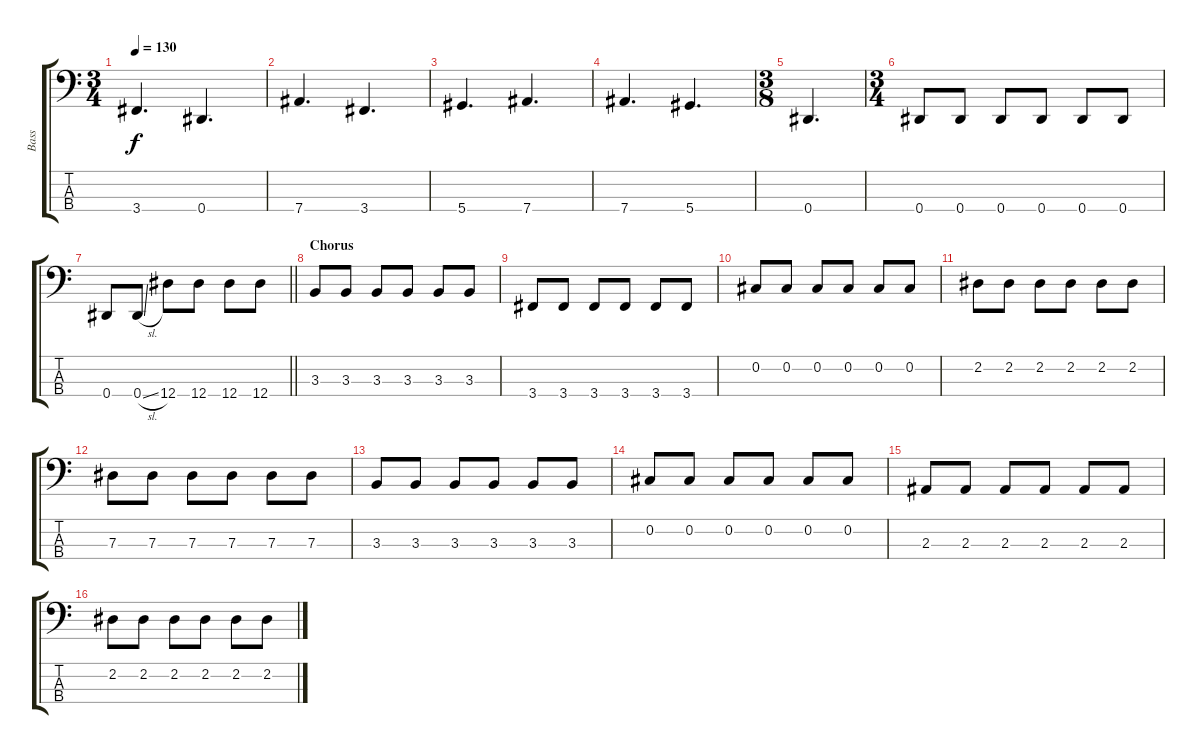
\track ("Bass" "Bass") {instrument electricbasspick}
\staff {score tabs}
\tuning (Gb2 Db2 Ab1 Eb1) {hide}
\ts (3 4)
\tempo 130
\clef f4
\ks c
3.4.4{d dy f} 0.4.4{d} |
7.4.4{d} 3.4.4{d} |
5.4.4{d} 7.4.4{d} |
7.4.4{d} 5.4.4{d} |
\ts (3 8)
0.4.4{d} |
\ts (3 4)
0.4.8 0.4.8 0.4.8 0.4.8 0.4.8 0.4.8 |
\barLineRight lightlight
0.4.8 0.4{sl}.8 12.4.8 12.4.8 12.4.8 12.4.8 |
\section ("" "Chorus")
3.3.8 3.3.8 3.3.8 3.3.8 3.3.8 3.3.8 |
3.4.8 3.4.8 3.4.8 3.4.8 3.4.8 3.4.8 |
0.2.8 0.2.8 0.2.8 0.2.8 0.2.8 0.2.8 |
2.2.8 2.2.8 2.2.8 2.2.8 2.2.8 2.2.8 |
7.3.8 7.3.8 7.3.8 7.3.8 7.3.8 7.3.8 |
3.3.8 3.3.8 3.3.8 3.3.8 3.3.8 3.3.8 |
0.2.8 0.2.8 0.2.8 0.2.8 0.2.8 0.2.8 |
2.3.8 2.3.8 2.3.8 2.3.8 2.3.8 2.3.8 |
2.2.8 2.2.8 2.2.8 2.2.8 2.2.8 2.2.8
